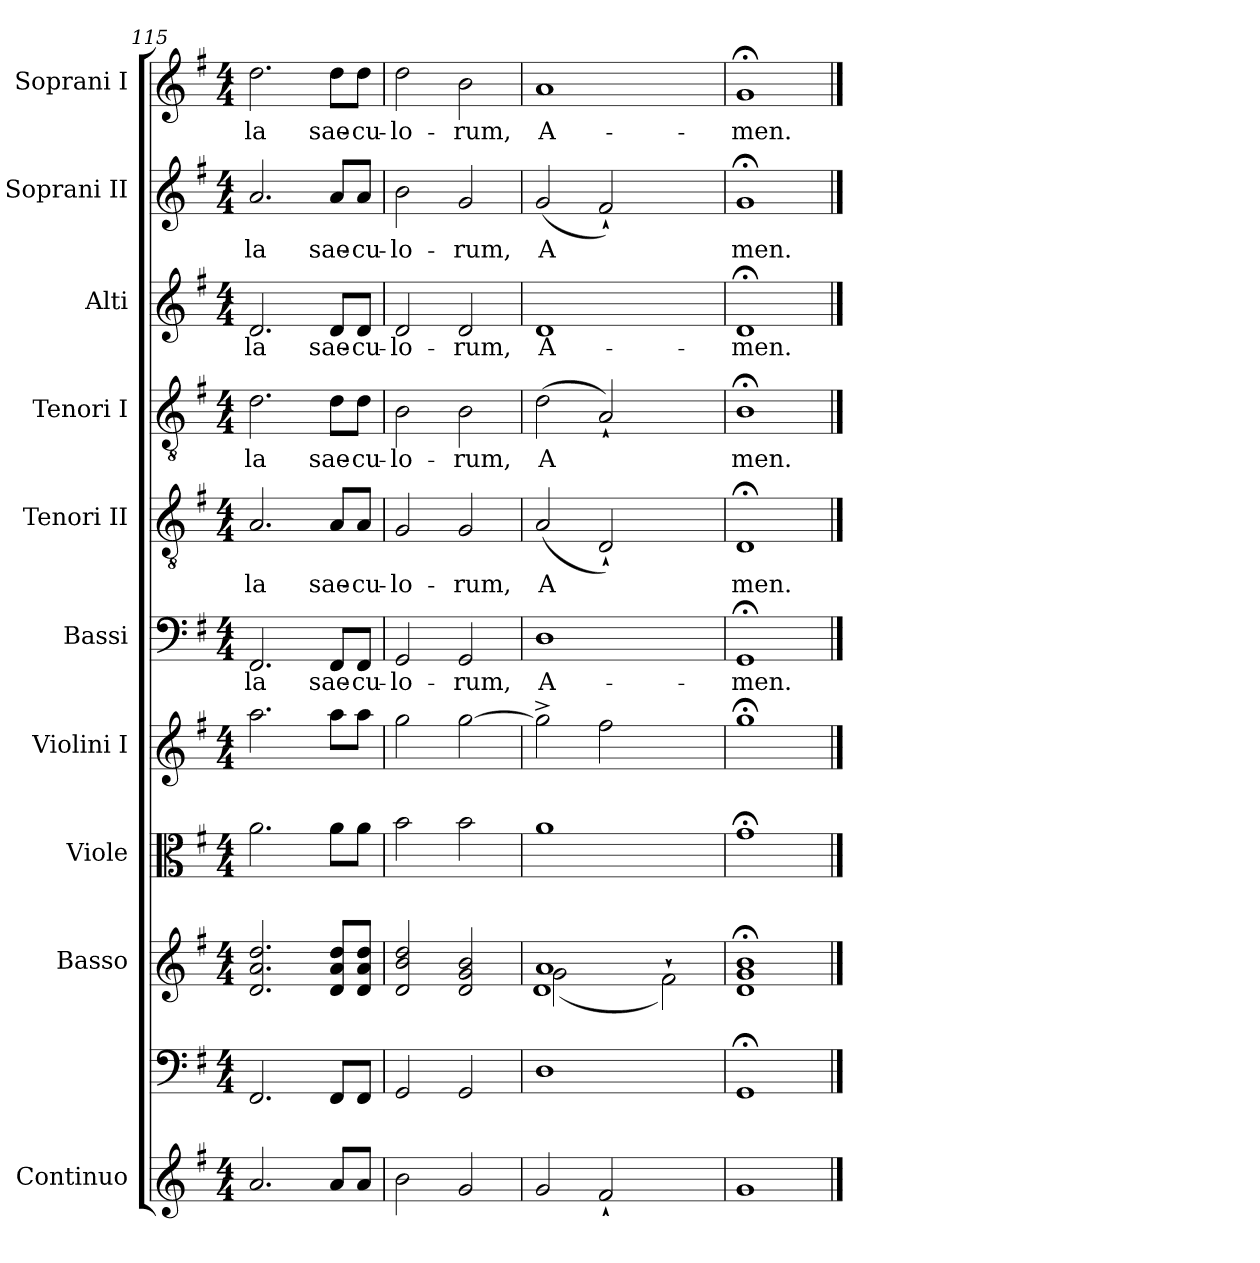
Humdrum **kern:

**kern	**kern	**kern	**kern	**kern	**kern	**text	**kern	**text	**kern	**text	**kern	**text	**kern	**text	**kern	**text
*part10	*part10	*part9	*part8	*part7	*part6	*part6	*part5	*part5	*part4	*part4	*part3	*part3	*part2	*part2	*part1	*part1
*staff11	*staff10	*staff9	*staff8	*staff7	*staff6	*staff6	*staff5	*staff5	*staff4	*staff4	*staff3	*staff3	*staff2	*staff2	*staff1	*staff1
*I"Continuo	*	*I"Basso	*I"Viole	*I"Violini I	*I"Bassi	*	*I"Tenori II	*	*I"Tenori I	*	*I"Alti	*	*I"Soprani II	*	*I"Soprani I	*
*	*	*	*	*I'Vln	*	*	*	*	*	*	*	*	*	*	*	*
*clefG2	*clefF4	*clefG2	*clefC3	*clefG2	*clefF4	*	*clefGv2	*	*clefGv2	*	*clefG2	*	*clefG2	*	*clefG2	*
*k[f#]	*k[f#]	*k[f#]	*k[f#]	*k[f#]	*k[f#]	*	*k[f#]	*	*k[f#]	*	*k[f#]	*	*k[f#]	*	*k[f#]	*
*G:	*G:	*G:	*G:	*G:	*G:	*	*G:	*	*G:	*	*G:	*	*G:	*	*G:	*
*M4/4	*M4/4	*M4/4	*M4/4	*M4/4	*M4/4	*	*M4/4	*	*M4/4	*	*M4/4	*	*M4/4	*	*M4/4	*
=115	=115	=115	=115	=115	=115	=115	=115	=115	=115	=115	=115	=115	=115	=115	=115	=115
!	!	!	!	!	!	!LO:LY:b	!	!LO:LY:b	!	!LO:LY:b	!	!LO:LY:b	!	!LO:LY:b	!	!LO:LY:b
2.a/	2.FF#/	2.dd/ 2.a/ 2.d/	2.a\	2.aa\	2.FF#/	-la	2.A/	-la	2.d\	-la	2.d/	-la	2.a/	-la	2.dd\	-la
!	!	!	!	!	!	!LO:LY:b	!	!LO:LY:b	!	!LO:LY:b	!	!LO:LY:b	!	!LO:LY:b	!	!LO:LY:b
8a/L	8FF#/L	8dd/ 8a/ 8d/L	8a\L	8aa\L	8FF#/L	sae-	8A/L	sae-	8d\L	sae-	8d/L	sae-	8a/L	sae-	8dd\L	sae-
!	!	!	!	!	!	!LO:LY:b	!	!LO:LY:b	!	!LO:LY:b	!	!LO:LY:b	!	!LO:LY:b	!	!LO:LY:b
8a/J	8FF#/J	8dd/ 8a/ 8d/J	8a\J	8aa\J	8FF#/J	-cu-	8A/J	-cu-	8d\J	-cu-	8d/J	-cu-	8a/J	-cu-	8dd\J	-cu-
=116	=116	=116	=116	=116	=116	=116	=116	=116	=116	=116	=116	=116	=116	=116	=116	=116
!	!	!	!	!	!	!LO:LY:b	!	!LO:LY:b	!	!LO:LY:b	!	!LO:LY:b	!	!LO:LY:b	!	!LO:LY:b
2b\	2GG/	2dd/ 2b/ 2d/	2b\	2gg\	2GG/	-lo-	2G/	-lo-	2B\	-lo-	2d/	-lo-	2b\	-lo-	2dd\	-lo-
!	!	!	!	!	!	!LO:LY:b	!	!LO:LY:b	!	!LO:LY:b	!	!LO:LY:b	!	!LO:LY:b	!	!LO:LY:b
2g/	2GG/	2b/ 2g/ 2d/	2b\	[>2gg\	2GG/	-rum,	2G/	-rum,	2B\	-rum,	2d/	-rum,	2g/	-rum,	2b\	-rum,
!!LO:PB:g=z
=117	=117	=117	=117	=117	=117	=117	=117	=117	=117	=117	=117	=117	=117	=117	=117	=117
*	*	*^	*	*	*	*	*	*	*	*	*	*	*	*	*	*
*	*	*	*^	*	*	*	*	*	*	*	*	*	*	*	*	*	*
!	!	!	!	!	!	!	!	!LO:LY:b	!	!LO:LY:b	!	!LO:LY:b	!	!LO:LY:b	!	!LO:LY:b	!	!LO:LY:b
2g/	1D	1a	(>2g\	1d	1a	2gg^>\]	1D	A-	(>2A/	A-	(>2d\	A-	1d	A-	(>2g/	A-	1a	A-
!	!	!	!	!	!	!	!	!	!	!LO:LY:b	!	!LO:LY:b	!	!	!	!LO:LY:b	!	!
2f#`</	.	.	1ryy	.	.	2ff#\	.	.	2D`</)	--	2A`</)	--	.	.	2f#`</)	--	.	.
2ryy	2ryy	2f#`>\)	.	2ryy	2ryy	2ryy	2ryy	.	2ryy	.	2ryy	.	2ryy	.	2ryy	.	2ryy	.
=118	=118	=118	=118	=118	=118	=118	=118	=118	=118	=118	=118	=118	=118	=118	=118	=118	=118	=118
!	!	!	!	!	!	!	!	!LO:LY:b	!	!LO:LY:b	!	!LO:LY:b	!	!LO:LY:b	!	!LO:LY:b	!	!LO:LY:b
*	*	*v	*v	*v	*	*	*	*	*	*	*	*	*	*	*	*	*	*
1g	1GG;<	1b;< 1g;< 1d;<	1g;<	1gg;<	1GG;<	-men.	1D;<	-men.	1B;<	-men.	1d;<	-men.	1g;<	-men.	1g;<	-men.
==	==	==	==	==	==	==	==	==	==	==	==	==	==	==	==	==
*-	*-	*-	*-	*-	*-	*-	*-	*-	*-	*-	*-	*-	*-	*-	*-	*-
